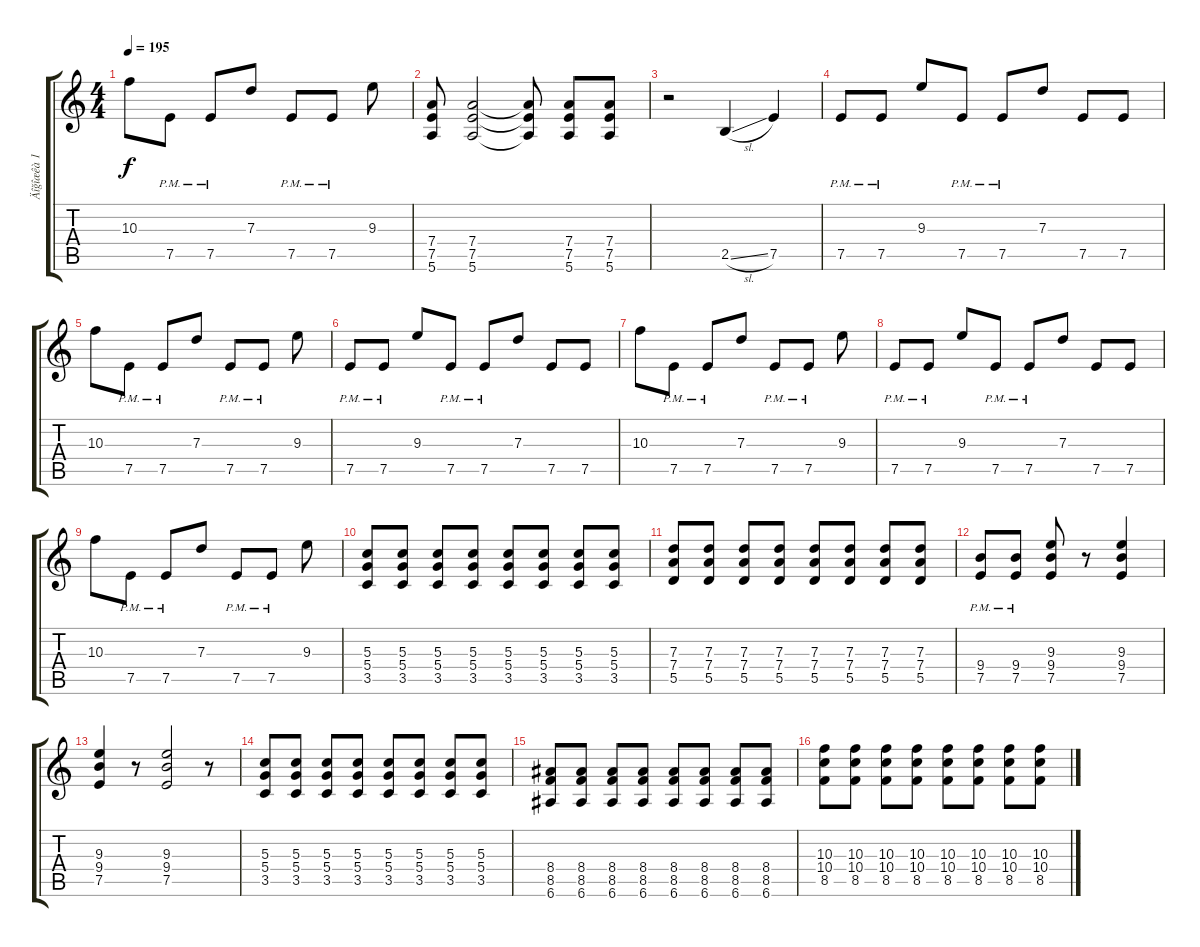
\track ("Äîğîæêà 1" "Äîğîæêà 1") {instrument distortionguitar}
\staff {score tabs}
\tuning (E4 B3 G3 D3 A2 E2) {hide}
\ts (4 4)
\tempo 195
\clef g2
\ks c
10.3.8{dy f} 7.5{pm}.8 7.5{pm}.8 7.3.8 7.5{pm}.8 7.5{pm}.8 9.3.8 |
(7.4 7.5 5.6).8 (7.4 7.5 5.6).2 (7.4{t} 7.5{t} 5.6{t}).8 (7.4 7.5 5.6).8 (7.4 7.5 5.6).8 |
r.2 2.5{sl}.4 7.5.4 |
7.5{pm}.8 7.5{pm}.8 9.3.8 7.5{pm}.8 7.5{pm}.8 7.3.8 7.5.8 7.5.8 |
10.3.8 7.5{pm}.8 7.5{pm}.8 7.3.8 7.5{pm}.8 7.5{pm}.8 9.3.8 |
7.5{pm}.8 7.5{pm}.8 9.3.8 7.5{pm}.8 7.5{pm}.8 7.3.8 7.5.8 7.5.8 |
10.3.8 7.5{pm}.8 7.5{pm}.8 7.3.8 7.5{pm}.8 7.5{pm}.8 9.3.8 |
7.5{pm}.8 7.5{pm}.8 9.3.8 7.5{pm}.8 7.5{pm}.8 7.3.8 7.5.8 7.5.8 |
10.3.8 7.5{pm}.8 7.5{pm}.8 7.3.8 7.5{pm}.8 7.5{pm}.8 9.3.8 |
(5.3 5.4 3.5).8 (5.3 5.4 3.5).8 (5.3 5.4 3.5).8 (5.3 5.4 3.5).8 (5.3 5.4 3.5).8 (5.3 5.4 3.5).8 (5.3 5.4 3.5).8 (5.3 5.4 3.5).8 |
(7.3 7.4 5.5).8 (7.3 7.4 5.5).8 (7.3 7.4 5.5).8 (7.3 7.4 5.5).8 (7.3 7.4 5.5).8 (7.3 7.4 5.5).8 (7.3 7.4 5.5).8 (7.3 7.4 5.5).8 |
(9.4{pm} 7.5{pm}).8 (9.4{pm} 7.5{pm}).8 (9.3 9.4 7.5).8 r.8 (9.3 9.4 7.5).4 |
(9.3 9.4 7.5).4 r.8 (9.3 9.4 7.5).2 r.8 |
(5.3 5.4 3.5).8 (5.3 5.4 3.5).8 (5.3 5.4 3.5).8 (5.3 5.4 3.5).8 (5.3 5.4 3.5).8 (5.3 5.4 3.5).8 (5.3 5.4 3.5).8 (5.3 5.4 3.5).8 |
(8.4 8.5 6.6).8 (8.4 8.5 6.6).8 (8.4 8.5 6.6).8 (8.4 8.5 6.6).8 (8.4 8.5 6.6).8 (8.4 8.5 6.6).8 (8.4 8.5 6.6).8 (8.4 8.5 6.6).8 |
(10.3 10.4 8.5).8 (10.3 10.4 8.5).8 (10.3 10.4 8.5).8 (10.3 10.4 8.5).8 (10.3 10.4 8.5).8 (10.3 10.4 8.5).8 (10.3 10.4 8.5).8 (10.3 10.4 8.5).8
